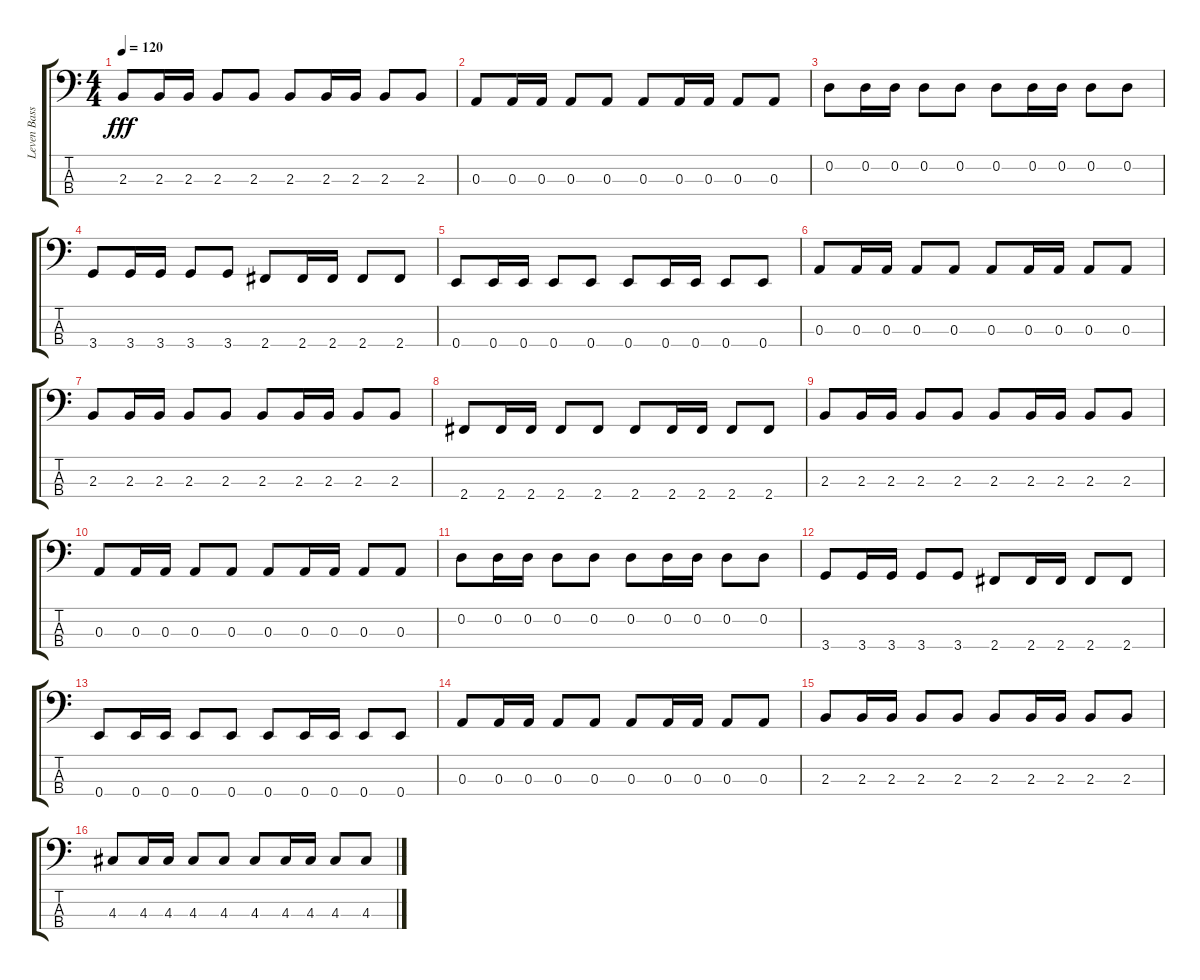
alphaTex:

\track ("Leven Bass" "Leven Bass") {instrument electricbasspick}
\staff {score tabs}
\tuning (G2 D2 A1 E1) {hide}
\ts (4 4)
\tempo 120
\clef f4
\ks c
2.3.8{dy fff instrument electricbasspick} 2.3.16 2.3.16 2.3.8 2.3.8 2.3.8 2.3.16 2.3.16 2.3.8 2.3.8 |
0.3.8 0.3.16 0.3.16 0.3.8 0.3.8 0.3.8 0.3.16 0.3.16 0.3.8 0.3.8 |
0.2.8 0.2.16 0.2.16 0.2.8 0.2.8 0.2.8 0.2.16 0.2.16 0.2.8 0.2.8 |
3.4.8 3.4.16 3.4.16 3.4.8 3.4.8 2.4.8 2.4.16 2.4.16 2.4.8 2.4.8 |
0.4.8 0.4.16 0.4.16 0.4.8 0.4.8 0.4.8 0.4.16 0.4.16 0.4.8 0.4.8 |
0.3.8 0.3.16 0.3.16 0.3.8 0.3.8 0.3.8 0.3.16 0.3.16 0.3.8 0.3.8 |
2.3.8 2.3.16 2.3.16 2.3.8 2.3.8 2.3.8 2.3.16 2.3.16 2.3.8 2.3.8 |
2.4.8 2.4.16 2.4.16 2.4.8 2.4.8 2.4.8 2.4.16 2.4.16 2.4.8 2.4.8 |
2.3.8 2.3.16 2.3.16 2.3.8 2.3.8 2.3.8 2.3.16 2.3.16 2.3.8 2.3.8 |
0.3.8 0.3.16 0.3.16 0.3.8 0.3.8 0.3.8 0.3.16 0.3.16 0.3.8 0.3.8 |
0.2.8 0.2.16 0.2.16 0.2.8 0.2.8 0.2.8 0.2.16 0.2.16 0.2.8 0.2.8 |
3.4.8 3.4.16 3.4.16 3.4.8 3.4.8 2.4.8 2.4.16 2.4.16 2.4.8 2.4.8 |
0.4.8 0.4.16 0.4.16 0.4.8 0.4.8 0.4.8 0.4.16 0.4.16 0.4.8 0.4.8 |
0.3.8 0.3.16 0.3.16 0.3.8 0.3.8 0.3.8 0.3.16 0.3.16 0.3.8 0.3.8 |
2.3.8 2.3.16 2.3.16 2.3.8 2.3.8 2.3.8 2.3.16 2.3.16 2.3.8 2.3.8 |
4.3.8 4.3.16 4.3.16 4.3.8 4.3.8 4.3.8 4.3.16 4.3.16 4.3.8 4.3.8
